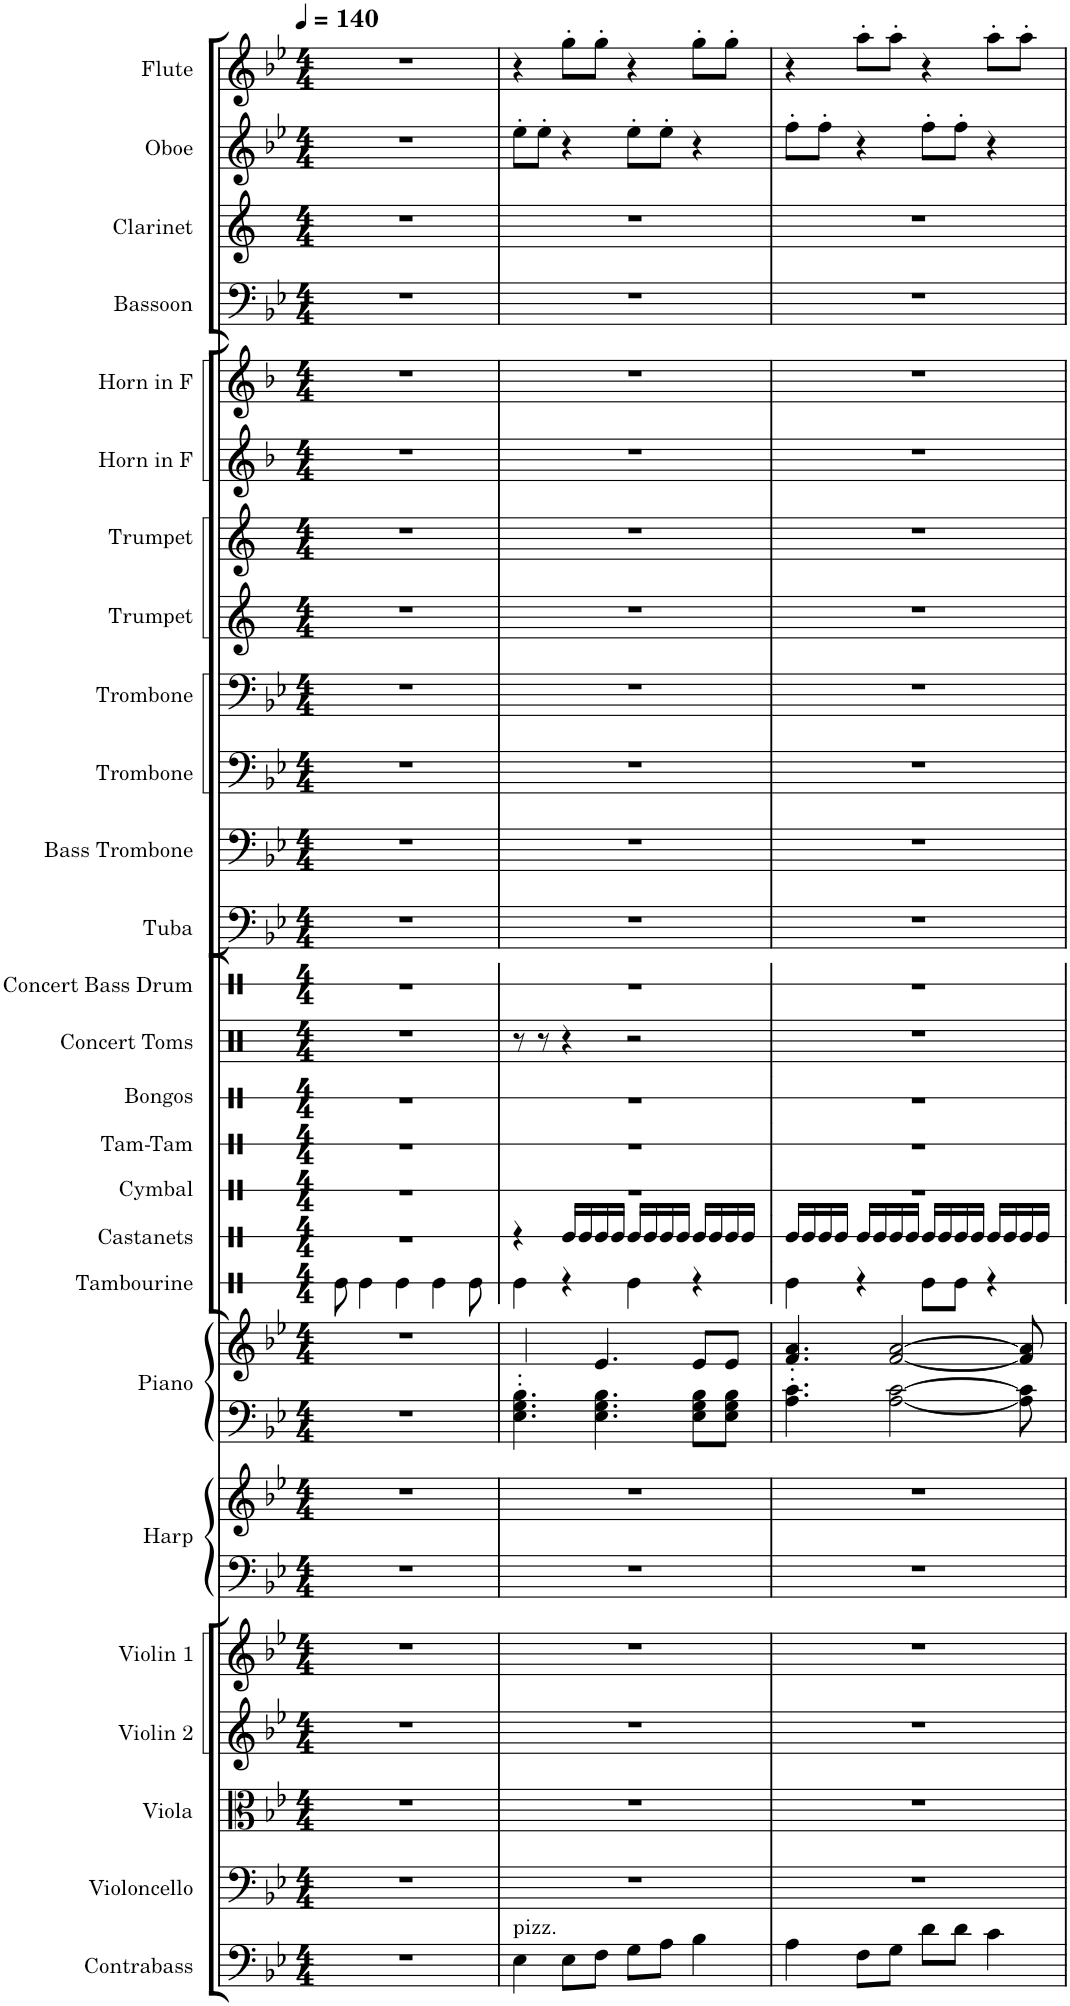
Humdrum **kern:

**kern	**kern	**kern	**kern	**kern	**kern	**kern	**kern	**kern	**kern	**kern	**kern	**kern	**kern	**kern	**kern	**kern	**kern	**kern	**kern	**kern	**kern	**kern	**kern	**kern	**kern	**kern	**kern
*part26	*part25	*part24	*part23	*part22	*part21	*part21	*part20	*part20	*part19	*part18	*part17	*part16	*part15	*part14	*part13	*part12	*part11	*part10	*part9	*part8	*part7	*part6	*part5	*part4	*part3	*part2	*part1
*staff28	*staff27	*staff26	*staff25	*staff24	*staff23	*staff22	*staff21	*staff20	*staff19	*staff18	*staff17	*staff16	*staff15	*staff14	*staff13	*staff12	*staff11	*staff10	*staff9	*staff8	*staff7	*staff6	*staff5	*staff4	*staff3	*staff2	*staff1
*I"Contrabass	*I"Violoncello	*I"Viola	*I"Violin 2	*I"Violin 1	*I"Harp	*	*I"Piano	*	*I"Tambourine	*I"Castanets	*I"Cymbal	*I"Tam-Tam	*I"Bongos	*I"Concert Toms	*I"Concert Bass Drum	*I"Tuba	*I"Bass Trombone	*I"Trombone	*I"Trombone	*I"Trumpet	*I"Trumpet	*I"Horn in F	*I"Horn in F	*I"Bassoon	*I"Clarinet	*I"Oboe	*I"Flute
*I'Cb.	*I'Vc.	*I'Vla.	*I'Vln.	*I'Vln.	*I'Hrp.	*	*I'Pno.	*	*I'Tamb.	*I'Cst.	*I'Cym.	*I'Tam	*I'Bon.	*I'C. Toms	*I'Con. BD	*I'Tba.	*I'B. Tbn.	*I'Tbn.	*I'Tbn.	*I'Tpt.	*I'Tpt.	*	*	*I'Bsn.	*I'Cl.	*I'Ob.	*I'Fl.
*	*	*	*	*	*	*	*	*	*stria1	*stria1	*stria1	*stria1	*stria1	*	*stria1	*	*	*	*	*	*	*	*	*	*	*	*
*clefF4	*clefF4	*clefC3	*clefG2	*clefG2	*clefF4	*clefG2	*clefF4	*clefG2	*clefX	*clefX	*clefX	*clefX	*clefX	*clefX	*clefX	*clefF4	*clefF4	*clefF4	*clefF4	*clefG2	*clefG2	*clefG2	*clefG2	*clefF4	*clefG2	*clefG2	*clefG2
*Trd7c12	*	*	*	*	*	*	*	*	*	*	*	*	*	*	*	*	*	*	*	*Trd1c2	*Trd1c2	*Trd4c7	*Trd4c7	*	*Trd1c2	*	*
*k[b-e-]	*k[b-e-]	*k[b-e-]	*k[b-e-]	*k[b-e-]	*k[b-e-]	*k[b-e-]	*k[b-e-]	*k[b-e-]	*k[]	*k[]	*k[]	*k[]	*k[]	*k[]	*k[]	*k[b-e-]	*k[b-e-]	*k[b-e-]	*k[b-e-]	*k[]	*k[]	*k[b-]	*k[b-]	*k[b-e-]	*k[]	*k[b-e-]	*k[b-e-]
*M4/4	*M4/4	*M4/4	*M4/4	*M4/4	*M4/4	*M4/4	*M4/4	*M4/4	*M4/4	*M4/4	*M4/4	*M4/4	*M4/4	*M4/4	*M4/4	*M4/4	*M4/4	*M4/4	*M4/4	*M4/4	*M4/4	*M4/4	*M4/4	*M4/4	*M4/4	*M4/4	*M4/4
*MM140	*MM140	*MM140	*MM140	*MM140	*MM140	*MM140	*MM140	*MM140	*MM140	*MM140	*MM140	*MM140	*MM140	*MM140	*MM140	*MM140	*MM140	*MM140	*MM140	*MM140	*MM140	*MM140	*MM140	*MM140	*MM140	*MM140	*MM140
=1	=1	=1	=1	=1	=1	=1	=1	=1	=1	=1	=1	=1	=1	=1	=1	=1	=1	=1	=1	=1	=1	=1	=1	=1	=1	=1	=1
1r	1r	1r	1r	1r	1r	1r	1r	1r	8Re\	1r	1r	1r	1r	1r	1r	1r	1r	1r	1r	1r	1r	1r	1r	1r	1r	1r	1r
.	.	.	.	.	.	.	.	.	4Re\	.	.	.	.	.	.	.	.	.	.	.	.	.	.	.	.	.	.
.	.	.	.	.	.	.	.	.	4Re\	.	.	.	.	.	.	.	.	.	.	.	.	.	.	.	.	.	.
.	.	.	.	.	.	.	.	.	4Re\	.	.	.	.	.	.	.	.	.	.	.	.	.	.	.	.	.	.
.	.	.	.	.	.	.	.	.	8Re\	.	.	.	.	.	.	.	.	.	.	.	.	.	.	.	.	.	.
=2	=2	=2	=2	=2	=2	=2	=2	=2	=2	=2	=2	=2	=2	=2	=2	=2	=2	=2	=2	=2	=2	=2	=2	=2	=2	=2	=2
!LO:TX:a:t=pizz.	!	!	!	!	!	!	!	!	!	!	!	!	!	!	!	!	!	!	!	!	!	!	!	!	!	!	!
4E-\	1r	1r	1r	1r	1r	1r	4.E-\' 4.G\' 4.B-\'	4.e-'/	4Re\	4r	1r	1r	1r	8r	1r	1r	1r	1r	1r	1r	1r	1r	1r	1r	1r	8ee-'\L	4r
.	.	.	.	.	.	.	.	.	.	.	.	.	.	8r	.	.	.	.	.	.	.	.	.	.	.	8ee-'\J	.
8E-\L	.	.	.	.	.	.	.	.	4r	16Re/LL	.	.	.	4r	.	.	.	.	.	.	.	.	.	.	.	4r	8gg'\L
.	.	.	.	.	.	.	.	.	.	16Re/	.	.	.	.	.	.	.	.	.	.	.	.	.	.	.	.	.
8F\J	.	.	.	.	.	.	4.E-\ 4.G\ 4.B-\	4.e-/	.	16Re/	.	.	.	.	.	.	.	.	.	.	.	.	.	.	.	.	8gg'\J
.	.	.	.	.	.	.	.	.	.	16Re/JJ	.	.	.	.	.	.	.	.	.	.	.	.	.	.	.	.	.
8G\L	.	.	.	.	.	.	.	.	4Re\	16Re/LL	.	.	.	2r	.	.	.	.	.	.	.	.	.	.	.	8ee-'\L	4r
.	.	.	.	.	.	.	.	.	.	16Re/	.	.	.	.	.	.	.	.	.	.	.	.	.	.	.	.	.
8A\J	.	.	.	.	.	.	.	.	.	16Re/	.	.	.	.	.	.	.	.	.	.	.	.	.	.	.	8ee-'\J	.
.	.	.	.	.	.	.	.	.	.	16Re/JJ	.	.	.	.	.	.	.	.	.	.	.	.	.	.	.	.	.
4B-\	.	.	.	.	.	.	8E-\ 8G\ 8B-\L	8e-/L	4r	16Re/LL	.	.	.	.	.	.	.	.	.	.	.	.	.	.	.	4r	8gg'\L
.	.	.	.	.	.	.	.	.	.	16Re/	.	.	.	.	.	.	.	.	.	.	.	.	.	.	.	.	.
.	.	.	.	.	.	.	8E-\ 8G\ 8B-\J	8e-/J	.	16Re/	.	.	.	.	.	.	.	.	.	.	.	.	.	.	.	.	8gg'\J
.	.	.	.	.	.	.	.	.	.	16Re/JJ	.	.	.	.	.	.	.	.	.	.	.	.	.	.	.	.	.
=3	=3	=3	=3	=3	=3	=3	=3	=3	=3	=3	=3	=3	=3	=3	=3	=3	=3	=3	=3	=3	=3	=3	=3	=3	=3	=3	=3
4A\	1r	1r	1r	1r	1r	1r	4.A\' 4.c\'	4.f/' 4.a/'	4Re\	16Re/LL	1r	1r	1r	1r	1r	1r	1r	1r	1r	1r	1r	1r	1r	1r	1r	8ff'\L	4r
.	.	.	.	.	.	.	.	.	.	16Re/	.	.	.	.	.	.	.	.	.	.	.	.	.	.	.	.	.
.	.	.	.	.	.	.	.	.	.	16Re/	.	.	.	.	.	.	.	.	.	.	.	.	.	.	.	8ff'\J	.
.	.	.	.	.	.	.	.	.	.	16Re/JJ	.	.	.	.	.	.	.	.	.	.	.	.	.	.	.	.	.
8F\L	.	.	.	.	.	.	.	.	4r	16Re/LL	.	.	.	.	.	.	.	.	.	.	.	.	.	.	.	4r	8aa'\L
.	.	.	.	.	.	.	.	.	.	16Re/	.	.	.	.	.	.	.	.	.	.	.	.	.	.	.	.	.
8G\J	.	.	.	.	.	.	[2A\ [2c\	[2f/ [2a/	.	16Re/	.	.	.	.	.	.	.	.	.	.	.	.	.	.	.	.	8aa'\J
.	.	.	.	.	.	.	.	.	.	16Re/JJ	.	.	.	.	.	.	.	.	.	.	.	.	.	.	.	.	.
8d\L	.	.	.	.	.	.	.	.	8Re\L	16Re/LL	.	.	.	.	.	.	.	.	.	.	.	.	.	.	.	8ff'\L	4r
.	.	.	.	.	.	.	.	.	.	16Re/	.	.	.	.	.	.	.	.	.	.	.	.	.	.	.	.	.
8d\J	.	.	.	.	.	.	.	.	8Re\J	16Re/	.	.	.	.	.	.	.	.	.	.	.	.	.	.	.	8ff'\J	.
.	.	.	.	.	.	.	.	.	.	16Re/JJ	.	.	.	.	.	.	.	.	.	.	.	.	.	.	.	.	.
4c\	.	.	.	.	.	.	.	.	4r	16Re/LL	.	.	.	.	.	.	.	.	.	.	.	.	.	.	.	4r	8aa'\L
.	.	.	.	.	.	.	.	.	.	16Re/	.	.	.	.	.	.	.	.	.	.	.	.	.	.	.	.	.
.	.	.	.	.	.	.	8A\] 8c\]	8f/] 8a/]	.	16Re/	.	.	.	.	.	.	.	.	.	.	.	.	.	.	.	.	8aa'\J
.	.	.	.	.	.	.	.	.	.	16Re/JJ	.	.	.	.	.	.	.	.	.	.	.	.	.	.	.	.	.
=	=	=	=	=	=	=	=	=	=	=	=	=	=	=	=	=	=	=	=	=	=	=	=	=	=	=	=
*-	*-	*-	*-	*-	*-	*-	*-	*-	*-	*-	*-	*-	*-	*-	*-	*-	*-	*-	*-	*-	*-	*-	*-	*-	*-	*-	*-
